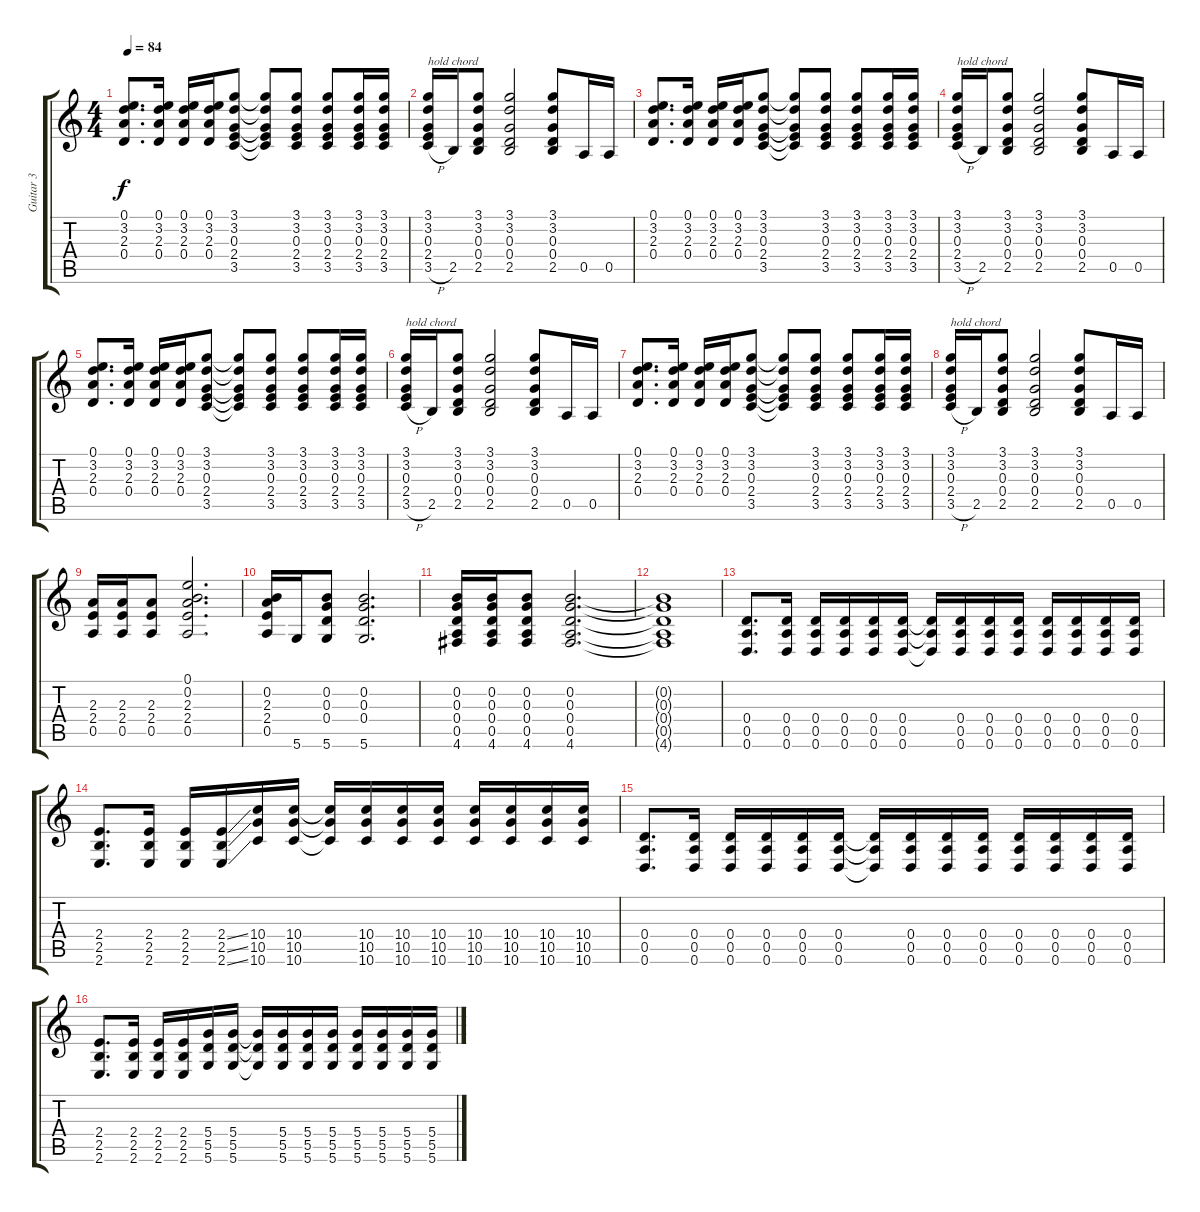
\track ("Guitar 3" "Guitar 3") {instrument overdrivenguitar}
\staff {score tabs}
\tuning (E4 B3 G3 D3 A2 D2) {hide}
\ts (4 4)
\tempo 84
\clef g2
\ks c
(0.1 3.2 2.3 0.4).8{d dy f} (0.1 3.2 2.3 0.4).16 (0.1 3.2 2.3 0.4).16 (0.1 3.2 2.3 0.4).16 (3.1 3.2 0.3 2.4 3.5).8 (3.1{t} 3.2{t} 0.3{t} 2.4{t} 3.5{t}).8 (3.1 3.2 0.3 2.4 3.5).8 (3.1 3.2 0.3 2.4 3.5).8 (3.1 3.2 0.3 2.4 3.5).16 (3.1 3.2 0.3 2.4 3.5).16 |
(3.1 3.2 0.3 2.4 3.5{h}).16{txt "hold chord"} 2.5.16 (3.1 3.2 0.3 0.4 2.5).8 (3.1 3.2 0.3 0.4 2.5).2 (3.1 3.2 0.3 0.4 2.5).8 0.5.16 0.5.16 |
(0.1 3.2 2.3 0.4).8{d} (0.1 3.2 2.3 0.4).16 (0.1 3.2 2.3 0.4).16 (0.1 3.2 2.3 0.4).16 (3.1 3.2 0.3 2.4 3.5).8 (3.1{t} 3.2{t} 0.3{t} 2.4{t} 3.5{t}).8 (3.1 3.2 0.3 2.4 3.5).8 (3.1 3.2 0.3 2.4 3.5).8 (3.1 3.2 0.3 2.4 3.5).16 (3.1 3.2 0.3 2.4 3.5).16 |
(3.1 3.2 0.3 2.4 3.5{h}).16{txt "hold chord"} 2.5.16 (3.1 3.2 0.3 0.4 2.5).8 (3.1 3.2 0.3 0.4 2.5).2 (3.1 3.2 0.3 0.4 2.5).8 0.5.16 0.5.16 |
(0.1 3.2 2.3 0.4).8{d} (0.1 3.2 2.3 0.4).16 (0.1 3.2 2.3 0.4).16 (0.1 3.2 2.3 0.4).16 (3.1 3.2 0.3 2.4 3.5).8 (3.1{t} 3.2{t} 0.3{t} 2.4{t} 3.5{t}).8 (3.1 3.2 0.3 2.4 3.5).8 (3.1 3.2 0.3 2.4 3.5).8 (3.1 3.2 0.3 2.4 3.5).16 (3.1 3.2 0.3 2.4 3.5).16 |
(3.1 3.2 0.3 2.4 3.5{h}).16{txt "hold chord"} 2.5.16 (3.1 3.2 0.3 0.4 2.5).8 (3.1 3.2 0.3 0.4 2.5).2 (3.1 3.2 0.3 0.4 2.5).8 0.5.16 0.5.16 |
(0.1 3.2 2.3 0.4).8{d} (0.1 3.2 2.3 0.4).16 (0.1 3.2 2.3 0.4).16 (0.1 3.2 2.3 0.4).16 (3.1 3.2 0.3 2.4 3.5).8 (3.1{t} 3.2{t} 0.3{t} 2.4{t} 3.5{t}).8 (3.1 3.2 0.3 2.4 3.5).8 (3.1 3.2 0.3 2.4 3.5).8 (3.1 3.2 0.3 2.4 3.5).16 (3.1 3.2 0.3 2.4 3.5).16 |
(3.1 3.2 0.3 2.4 3.5{h}).16{txt "hold chord"} 2.5.16 (3.1 3.2 0.3 0.4 2.5).8 (3.1 3.2 0.3 0.4 2.5).2 (3.1 3.2 0.3 0.4 2.5).8 0.5.16 0.5.16 |
(2.3 2.4 0.5).16 (2.3 2.4 0.5).16 (2.3 2.4 0.5).8 (0.1 0.2 2.3 2.4 0.5).2{d} |
(0.2 2.3 2.4 0.5).16 5.6.16 (0.2 0.3 0.4 5.6).8 (0.2 0.3 0.4 5.6).2{d} |
(0.2 0.3 0.4 0.5 4.6).16 (0.2 0.3 0.4 0.5 4.6).16 (0.2 0.3 0.4 0.5 4.6).8 (0.2 0.3 0.4 0.5 4.6).2{d} |
(0.2{t} 0.3{t} 0.4{t} 0.5{t} 4.6{t}).1 |
(0.4 0.5 0.6).8{d} (0.4 0.5 0.6).16 (0.4 0.5 0.6).16 (0.4 0.5 0.6).16 (0.4 0.5 0.6).16 (0.4 0.5 0.6).16 (0.4{t} 0.5{t} 0.6{t}).16 (0.4 0.5 0.6).16 (0.4 0.5 0.6).16 (0.4 0.5 0.6).16 (0.4 0.5 0.6).16 (0.4 0.5 0.6).16 (0.4 0.5 0.6).16 (0.4 0.5 0.6).16 |
(2.4 2.5 2.6).8{d} (2.4 2.5 2.6).16 (2.4 2.5 2.6).16 (2.4{ss} 2.5{ss} 2.6{ss}).16 (10.4 10.5 10.6).16 (10.4 10.5 10.6).16 (10.4{t} 10.5{t} 10.6{t}).16 (10.4 10.5 10.6).16 (10.4 10.5 10.6).16 (10.4 10.5 10.6).16 (10.4 10.5 10.6).16 (10.4 10.5 10.6).16 (10.4 10.5 10.6).16 (10.4 10.5 10.6).16 |
(0.4 0.5 0.6).8{d} (0.4 0.5 0.6).16 (0.4 0.5 0.6).16 (0.4 0.5 0.6).16 (0.4 0.5 0.6).16 (0.4 0.5 0.6).16 (0.4{t} 0.5{t} 0.6{t}).16 (0.4 0.5 0.6).16 (0.4 0.5 0.6).16 (0.4 0.5 0.6).16 (0.4 0.5 0.6).16 (0.4 0.5 0.6).16 (0.4 0.5 0.6).16 (0.4 0.5 0.6).16 |
(2.4 2.5 2.6).8{d} (2.4 2.5 2.6).16 (2.4 2.5 2.6).16 (2.4 2.5 2.6).16 (5.4 5.5 5.6).16 (5.4 5.5 5.6).16 (5.4{t} 5.5{t} 5.6{t}).16 (5.4 5.5 5.6).16 (5.4 5.5 5.6).16 (5.4 5.5 5.6).16 (5.4 5.5 5.6).16 (5.4 5.5 5.6).16 (5.4 5.5 5.6).16 (5.4 5.5 5.6).16
